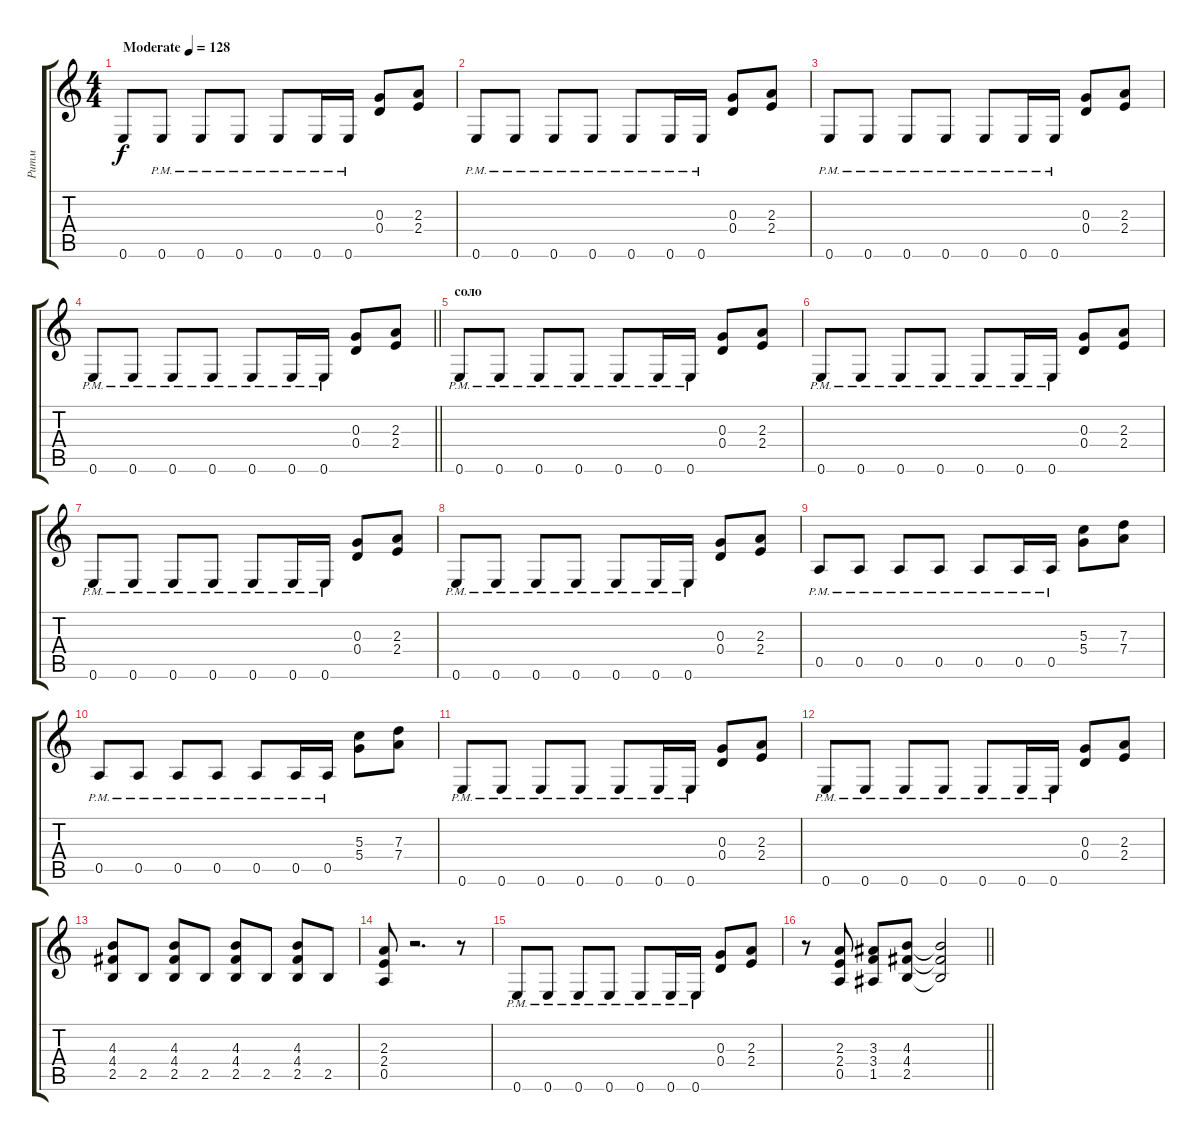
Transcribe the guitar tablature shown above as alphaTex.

\track ("Ритм" "Ритм") {instrument distortionguitar}
\staff {score tabs}
\tuning (E4 B3 G3 D3 A2 E2) {hide}
\ts (4 4)
\tempo (128 "Moderate")
\clef g2
\ks c
0.6.8{dy f instrument distortionguitar} 0.6{pm}.8 0.6{pm}.8 0.6{pm}.8 0.6{pm}.8 0.6{pm}.16 0.6{pm}.16 (0.3 0.4).8 (2.3 2.4).8 |
0.6{pm}.8 0.6{pm}.8 0.6{pm}.8 0.6{pm}.8 0.6{pm}.8 0.6{pm}.16 0.6{pm}.16 (0.3 0.4).8 (2.3 2.4).8 |
0.6{pm}.8 0.6{pm}.8 0.6{pm}.8 0.6{pm}.8 0.6{pm}.8 0.6{pm}.16 0.6{pm}.16 (0.3 0.4).8 (2.3 2.4).8 |
\barLineRight lightlight
0.6{pm}.8 0.6{pm}.8 0.6{pm}.8 0.6{pm}.8 0.6{pm}.8 0.6{pm}.16 0.6{pm}.16 (0.3 0.4).8 (2.3 2.4).8 |
\section ("" "соло")
0.6{pm}.8 0.6{pm}.8 0.6{pm}.8 0.6{pm}.8 0.6{pm}.8 0.6{pm}.16 0.6{pm}.16 (0.3 0.4).8 (2.3 2.4).8 |
0.6{pm}.8 0.6{pm}.8 0.6{pm}.8 0.6{pm}.8 0.6{pm}.8 0.6{pm}.16 0.6{pm}.16 (0.3 0.4).8 (2.3 2.4).8 |
0.6{pm}.8 0.6{pm}.8 0.6{pm}.8 0.6{pm}.8 0.6{pm}.8 0.6{pm}.16 0.6{pm}.16 (0.3 0.4).8 (2.3 2.4).8 |
0.6{pm}.8 0.6{pm}.8 0.6{pm}.8 0.6{pm}.8 0.6{pm}.8 0.6{pm}.16 0.6{pm}.16 (0.3 0.4).8 (2.3 2.4).8 |
0.5{pm}.8 0.5{pm}.8 0.5{pm}.8 0.5{pm}.8 0.5{pm}.8 0.5{pm}.16 0.5{pm}.16 (5.3 5.4).8 (7.3 7.4).8 |
0.5{pm}.8 0.5{pm}.8 0.5{pm}.8 0.5{pm}.8 0.5{pm}.8 0.5{pm}.16 0.5{pm}.16 (5.3 5.4).8 (7.3 7.4).8 |
0.6{pm}.8 0.6{pm}.8 0.6{pm}.8 0.6{pm}.8 0.6{pm}.8 0.6{pm}.16 0.6{pm}.16 (0.3 0.4).8 (2.3 2.4).8 |
0.6{pm}.8 0.6{pm}.8 0.6{pm}.8 0.6{pm}.8 0.6{pm}.8 0.6{pm}.16 0.6{pm}.16 (0.3 0.4).8 (2.3 2.4).8 |
(4.3 4.4 2.5).8 2.5.8 (4.3 4.4 2.5).8 2.5.8 (4.3 4.4 2.5).8 2.5.8 (4.3 4.4 2.5).8 2.5.8 |
(2.3 2.4 0.5).8 r.2{d} r.8 |
0.6{pm}.8 0.6{pm}.8 0.6{pm}.8 0.6{pm}.8 0.6{pm}.8 0.6{pm}.16 0.6{pm}.16 (0.3 0.4).8 (2.3 2.4).8 |
\barLineRight lightlight
r.8 (2.3 2.4 0.5).8 (3.3 3.4 1.5).8 (4.3 4.4 2.5).8 (4.3{t} 4.4{t} 2.5{t}).2
